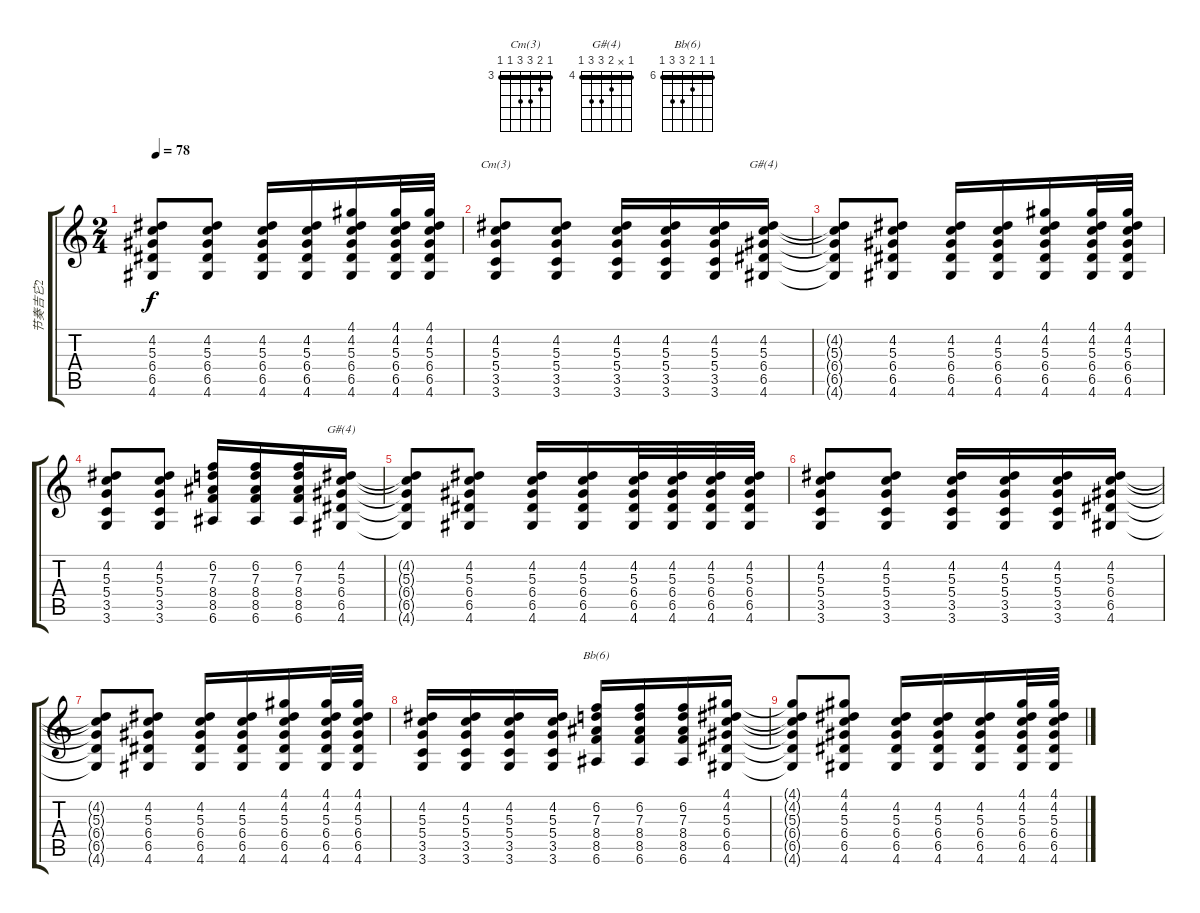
\track ("节奏吉它2" "节奏吉它2") {instrument overdrivenguitar}
\staff {score tabs}
\tuning (E4 B3 G3 D3 A2 E2) {hide}
\chord ("Cm(3)" 3 4 5 5 3 3) {firstfret 3 barre 3}
\chord ("G#(4)" 4 4 5 6 6 4) {firstfret 4 barre 4}
\chord ("G#(4)" 4 x 5 6 6 4) {firstfret 4 barre 4}
\chord ("Bb(6)" 6 6 7 8 8 6) {firstfret 6 barre 6}
\ts (2 4)
\tempo 78
\clef g2
\ks c
(4.2{t} 5.3{t} 6.4{t} 6.5{t} 4.6{t}).8{dy f} (4.2 5.3 6.4 6.5 4.6).8 (4.2 5.3 6.4 6.5 4.6).16 (4.2 5.3 6.4 6.5 4.6).16 (4.1 4.2 5.3 6.4 6.5 4.6).16 (4.1 4.2 5.3 6.4 6.5 4.6).32 (4.1 4.2 5.3 6.4 6.5 4.6).32 |
(4.2 5.3 5.4 3.5 3.6).8{ch "Cm(3)"} (4.2 5.3 5.4 3.5 3.6).8 (4.2 5.3 5.4 3.5 3.6).16 (4.2 5.3 5.4 3.5 3.6).16 (4.2 5.3 5.4 3.5 3.6).16 (4.2 5.3 6.4 6.5 4.6).16{ch "G#(4)"} |
(4.2{t} 5.3{t} 6.4{t} 6.5{t} 4.6{t}).8 (4.2 5.3 6.4 6.5 4.6).8 (4.2 5.3 6.4 6.5 4.6).16 (4.2 5.3 6.4 6.5 4.6).16 (4.1 4.2 5.3 6.4 6.5 4.6).16 (4.1 4.2 5.3 6.4 6.5 4.6).32 (4.1 4.2 5.3 6.4 6.5 4.6).32 |
(4.2 5.3 5.4 3.5 3.6).8 (4.2 5.3 5.4 3.5 3.6).8 (6.2 7.3 8.4 8.5 6.6).16 (6.2 7.3 8.4 8.5 6.6).16 (6.2 7.3 8.4 8.5 6.6).16 (4.2 5.3 6.4 6.5 4.6).16{ch "G#(4)"} |
(4.2{t} 5.3{t} 6.4{t} 6.5{t} 4.6{t}).8 (4.2 5.3 6.4 6.5 4.6).8 (4.2 5.3 6.4 6.5 4.6).16 (4.2 5.3 6.4 6.5 4.6).16 (4.2 5.3 6.4 6.5 4.6).32 (4.2 5.3 6.4 6.5 4.6).32 (4.2 5.3 6.4 6.5 4.6).32 (4.2 5.3 6.4 6.5 4.6).32 |
(4.2 5.3 5.4 3.5 3.6).8 (4.2 5.3 5.4 3.5 3.6).8 (4.2 5.3 5.4 3.5 3.6).16 (4.2 5.3 5.4 3.5 3.6).16 (4.2 5.3 5.4 3.5 3.6).16 (4.2 5.3 6.4 6.5 4.6).16 |
(4.2{t} 5.3{t} 6.4{t} 6.5{t} 4.6{t}).8 (4.2 5.3 6.4 6.5 4.6).8 (4.2 5.3 6.4 6.5 4.6).16 (4.2 5.3 6.4 6.5 4.6).16 (4.1 4.2 5.3 6.4 6.5 4.6).16 (4.1 4.2 5.3 6.4 6.5 4.6).32 (4.1 4.2 5.3 6.4 6.5 4.6).32 |
(4.2 5.3 5.4 3.5 3.6).16 (4.2 5.3 5.4 3.5 3.6).16 (4.2 5.3 5.4 3.5 3.6).16 (4.2 5.3 5.4 3.5 3.6).16 (6.2 7.3 8.4 8.5 6.6).16{ch "Bb(6)"} (6.2 7.3 8.4 8.5 6.6).16 (6.2 7.3 8.4 8.5 6.6).16 (4.1 4.2 5.3 6.4 6.5 4.6).16 |
(4.1{t} 4.2{t} 5.3{t} 6.4{t} 6.5{t} 4.6{t}).8 (4.1 4.2 5.3 6.4 6.5 4.6).8 (4.2 5.3 6.4 6.5 4.6).16 (4.2 5.3 6.4 6.5 4.6).16 (4.2 5.3 6.4 6.5 4.6).16 (4.1 4.2 5.3 6.4 6.5 4.6).32 (4.1 4.2 5.3 6.4 6.5 4.6).32
